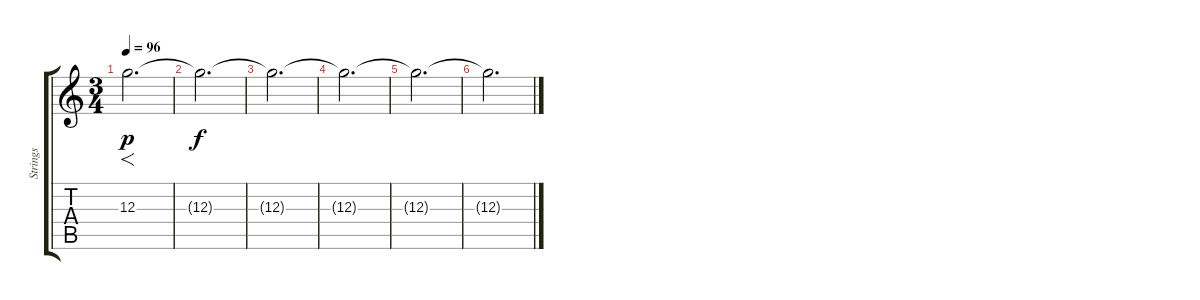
\track ("Strings" "Strings") {instrument stringensemble1}
\staff {score tabs}
\tuning (E5 B4 G4 D4 A3 E3) {hide}
\ts (3 4)
\tempo 96
\clef g2
\ks c
12.3.2{f d dy p} |
12.3{t}.2{d dy f volume 0} |
12.3{t}.2{d} |
12.3{t}.2{d} |
12.3{t}.2{d} |
12.3{t}.2{d}
